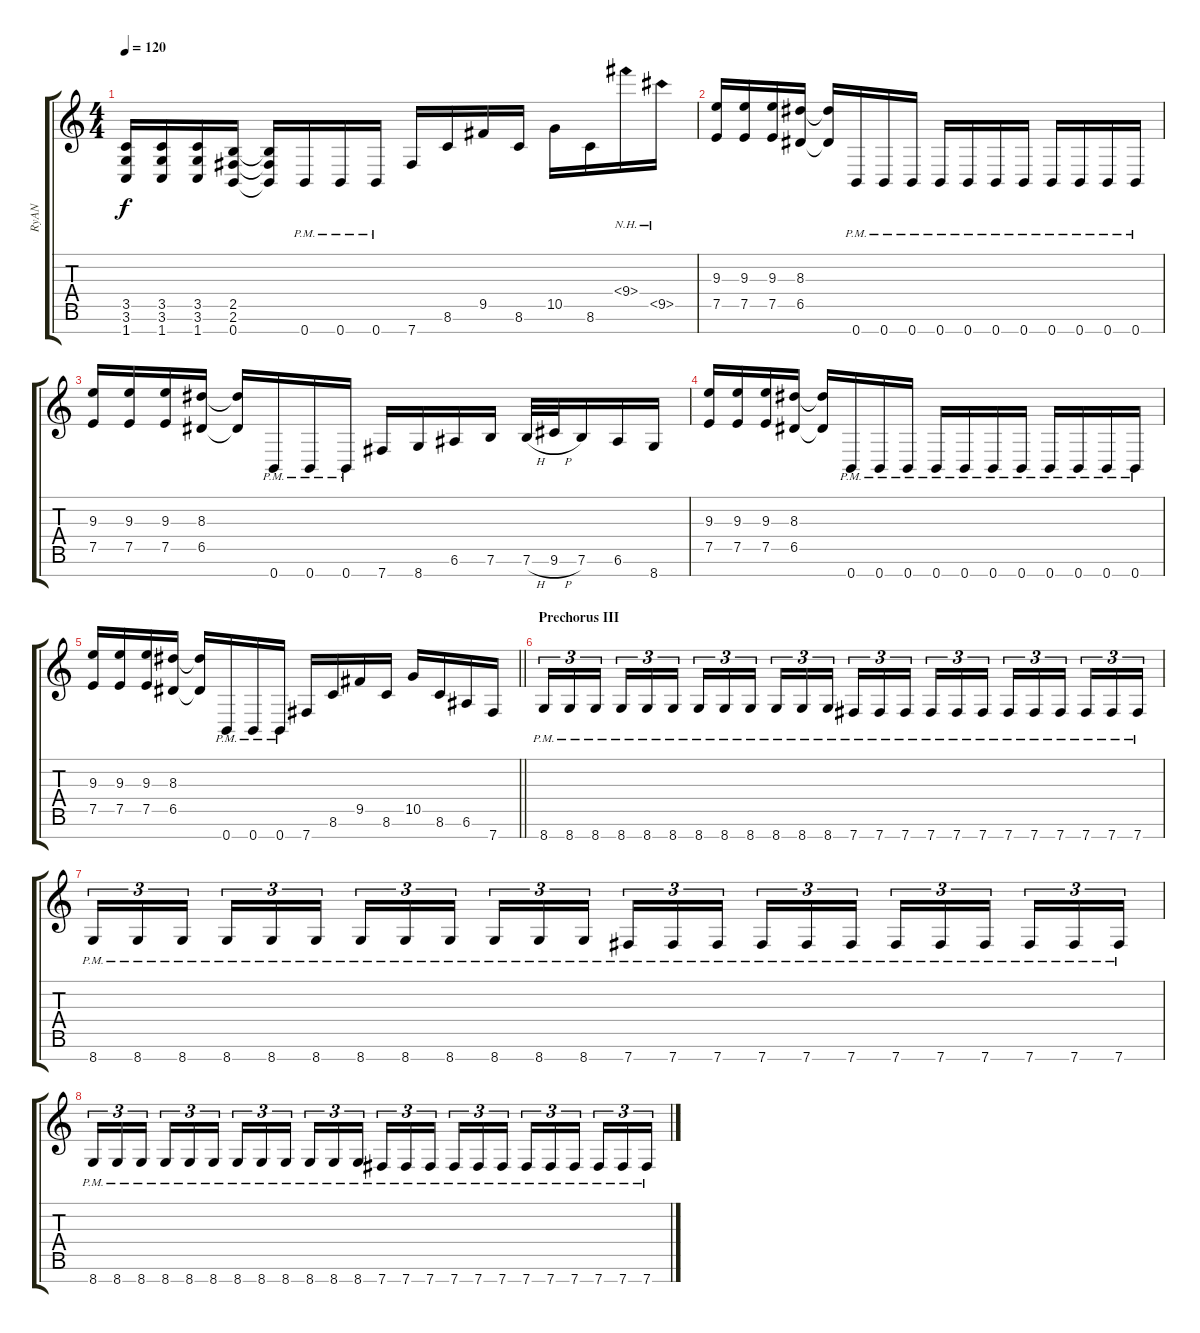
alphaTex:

\track ("RyAN" "RyAN") {instrument distortionguitar}
\staff {score tabs}
\tuning (E4 B3 G3 D3 A2 E2 B1) {hide}
\ts (4 4)
\tempo 120
\clef g2
\ks c
(3.5 3.6 1.7).16{dy f} (3.5 3.6 1.7).16 (3.5 3.6 1.7).16 (2.5 2.6 0.7).16 (2.5{t} 2.6{t} 0.7{t}).16 0.7{pm}.16 0.7{pm}.16 0.7{pm}.16 7.7.16 8.6.16 9.5.16 8.6.16 10.5.16 8.6.16 9.4{nh}.16 9.5{nh}.16 |
(9.3 7.5).16 (9.3 7.5).16 (9.3 7.5).16 (8.3 6.5).16 (8.3{t} 6.5{t}).16 0.7{pm}.16 0.7{pm}.16 0.7{pm}.16 0.7{pm}.16 0.7{pm}.16 0.7{pm}.16 0.7{pm}.16 0.7{pm}.16 0.7{pm}.16 0.7{pm}.16 0.7{pm}.16 |
(9.3 7.5).16 (9.3 7.5).16 (9.3 7.5).16 (8.3 6.5).16 (8.3{t} 6.5{t}).16 0.7{pm}.16 0.7{pm}.16 0.7{pm}.16 7.7.16 8.7.16 6.6.16 7.6.16 7.6{h}.32 9.6{h}.32 7.6.16 6.6.16 8.7.16 |
(9.3 7.5).16 (9.3 7.5).16 (9.3 7.5).16 (8.3 6.5).16 (8.3{t} 6.5{t}).16 0.7{pm}.16 0.7{pm}.16 0.7{pm}.16 0.7{pm}.16 0.7{pm}.16 0.7{pm}.16 0.7{pm}.16 0.7{pm}.16 0.7{pm}.16 0.7{pm}.16 0.7{pm}.16 |
\barLineRight lightlight
(9.3 7.5).16 (9.3 7.5).16 (9.3 7.5).16 (8.3 6.5).16 (8.3{t} 6.5{t}).16 0.7{pm}.16 0.7{pm}.16 0.7{pm}.16 7.7.16 8.6.16 9.5.16 8.6.16 10.5.16 8.6.16 6.6.16 7.7.16 |
\section ("" "Prechorus III")
8.7{pm}.16{tu (3 2)} 8.7{pm}.16{tu (3 2)} 8.7{pm}.16{tu (3 2) beam splitsecondary} 8.7{pm}.16{tu (3 2)} 8.7{pm}.16{tu (3 2)} 8.7{pm}.16{tu (3 2)} 8.7{pm}.16{tu (3 2)} 8.7{pm}.16{tu (3 2)} 8.7{pm}.16{tu (3 2) beam splitsecondary} 8.7{pm}.16{tu (3 2)} 8.7{pm}.16{tu (3 2)} 8.7{pm}.16{tu (3 2)} 7.7{pm}.16{tu (3 2)} 7.7{pm}.16{tu (3 2)} 7.7{pm}.16{tu (3 2) beam splitsecondary} 7.7{pm}.16{tu (3 2)} 7.7{pm}.16{tu (3 2)} 7.7{pm}.16{tu (3 2)} 7.7{pm}.16{tu (3 2)} 7.7{pm}.16{tu (3 2)} 7.7{pm}.16{tu (3 2) beam splitsecondary} 7.7{pm}.16{tu (3 2)} 7.7{pm}.16{tu (3 2)} 7.7{pm}.16{tu (3 2)} |
8.7{pm}.16{tu (3 2)} 8.7{pm}.16{tu (3 2)} 8.7{pm}.16{tu (3 2) beam splitsecondary} 8.7{pm}.16{tu (3 2)} 8.7{pm}.16{tu (3 2)} 8.7{pm}.16{tu (3 2)} 8.7{pm}.16{tu (3 2)} 8.7{pm}.16{tu (3 2)} 8.7{pm}.16{tu (3 2) beam splitsecondary} 8.7{pm}.16{tu (3 2)} 8.7{pm}.16{tu (3 2)} 8.7{pm}.16{tu (3 2)} 7.7{pm}.16{tu (3 2)} 7.7{pm}.16{tu (3 2)} 7.7{pm}.16{tu (3 2) beam splitsecondary} 7.7{pm}.16{tu (3 2)} 7.7{pm}.16{tu (3 2)} 7.7{pm}.16{tu (3 2)} 7.7{pm}.16{tu (3 2)} 7.7{pm}.16{tu (3 2)} 7.7{pm}.16{tu (3 2) beam splitsecondary} 7.7{pm}.16{tu (3 2)} 7.7{pm}.16{tu (3 2)} 7.7{pm}.16{tu (3 2)} |
8.7{pm}.16{tu (3 2)} 8.7{pm}.16{tu (3 2)} 8.7{pm}.16{tu (3 2) beam splitsecondary} 8.7{pm}.16{tu (3 2)} 8.7{pm}.16{tu (3 2)} 8.7{pm}.16{tu (3 2)} 8.7{pm}.16{tu (3 2)} 8.7{pm}.16{tu (3 2)} 8.7{pm}.16{tu (3 2) beam splitsecondary} 8.7{pm}.16{tu (3 2)} 8.7{pm}.16{tu (3 2)} 8.7{pm}.16{tu (3 2)} 7.7{pm}.16{tu (3 2)} 7.7{pm}.16{tu (3 2)} 7.7{pm}.16{tu (3 2) beam splitsecondary} 7.7{pm}.16{tu (3 2)} 7.7{pm}.16{tu (3 2)} 7.7{pm}.16{tu (3 2)} 7.7{pm}.16{tu (3 2)} 7.7{pm}.16{tu (3 2)} 7.7{pm}.16{tu (3 2) beam splitsecondary} 7.7{pm}.16{tu (3 2)} 7.7{pm}.16{tu (3 2)} 7.7{pm}.16{tu (3 2)}
